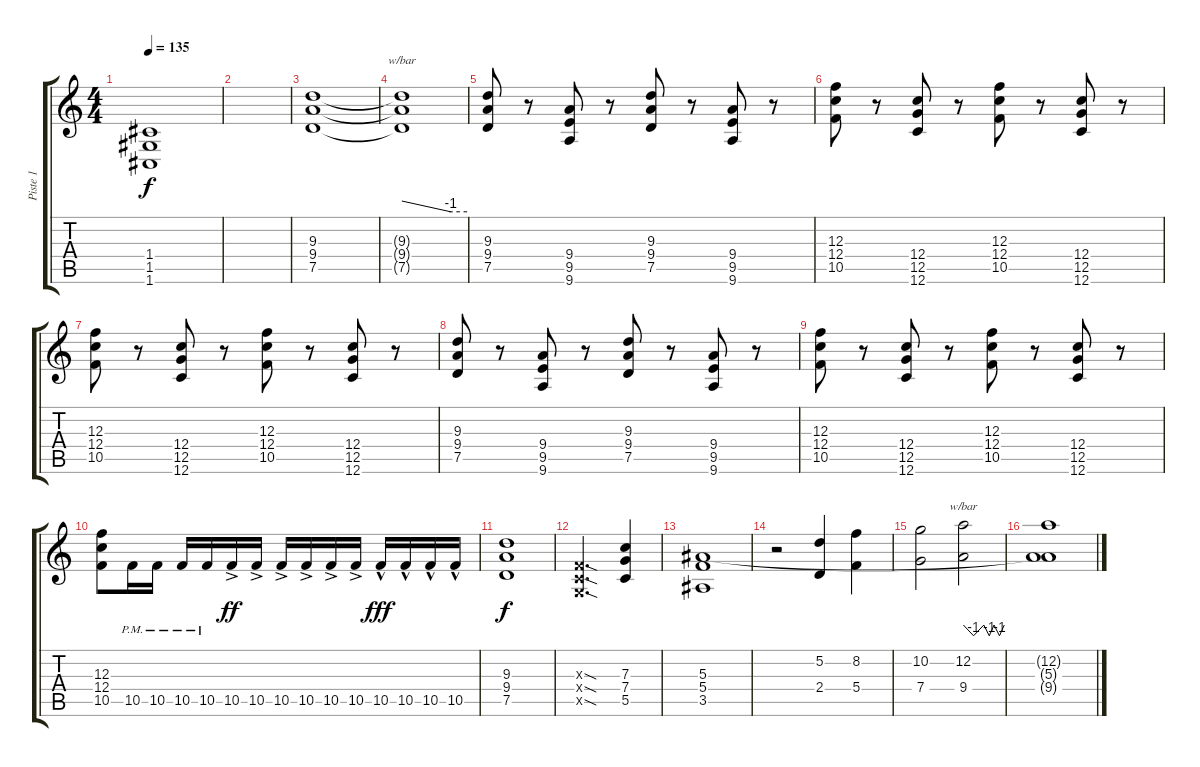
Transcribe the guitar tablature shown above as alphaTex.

\track ("Piste 1" "Piste 1") {instrument overdrivenguitar}
\staff {score tabs}
\tuning (D4 A3 F3 C3 G2 C2) {hide}
\ts (4 4)
\tempo 135
\clef g2
\ks c
(1.4 1.5 1.6).1{dy f} |
|
(9.3 9.4 7.5).1 |
(9.3{t} 9.4{t} 7.5{t}).1{tbe (custom default 0 0 45 -4 60 -4)} |
(9.3 9.4 7.5).8 r.8 (9.4 9.5 9.6).8 r.8 (9.3 9.4 7.5).8 r.8 (9.4 9.5 9.6).8 r.8 |
(12.3 12.4 10.5).8 r.8 (12.4 12.5 12.6).8 r.8 (12.3 12.4 10.5).8 r.8 (12.4 12.5 12.6).8 r.8 |
(12.3 12.4 10.5).8 r.8 (12.4 12.5 12.6).8 r.8 (12.3 12.4 10.5).8 r.8 (12.4 12.5 12.6).8 r.8 |
(9.3 9.4 7.5).8 r.8 (9.4 9.5 9.6).8 r.8 (9.3 9.4 7.5).8 r.8 (9.4 9.5 9.6).8 r.8 |
(12.3 12.4 10.5).8 r.8 (12.4 12.5 12.6).8 r.8 (12.3 12.4 10.5).8 r.8 (12.4 12.5 12.6).8 r.8 |
(12.3 12.4 10.5).8 10.5{pm}.16 10.5{pm}.16 10.5{pm}.16 10.5{pm}.16 10.5{ac}.16{dy ff} 10.5{ac}.16 10.5{ac}.16 10.5{ac}.16 10.5{ac}.16 10.5{ac}.16 10.5{hac}.16{dy fff} 10.5{hac}.16 10.5{hac}.16 10.5{hac}.16 |
(9.3 9.4 7.5).1{dy f} |
(0.3{sod x} 0.4{sod x} 0.5{sod x}).2{d} (7.3 7.4 5.5).4 |
(5.3 5.4 3.5).1 |
r.2 (5.2 2.4).4 (8.2 5.4).4 |
(10.2 7.4).2 (12.2 9.4).2{tbe (custom default 0 0 15 -4 30 0 38 -4 45 0 53 -4 60 0)} |
(12.2{t} 5.3{t} 9.4{t}).1
